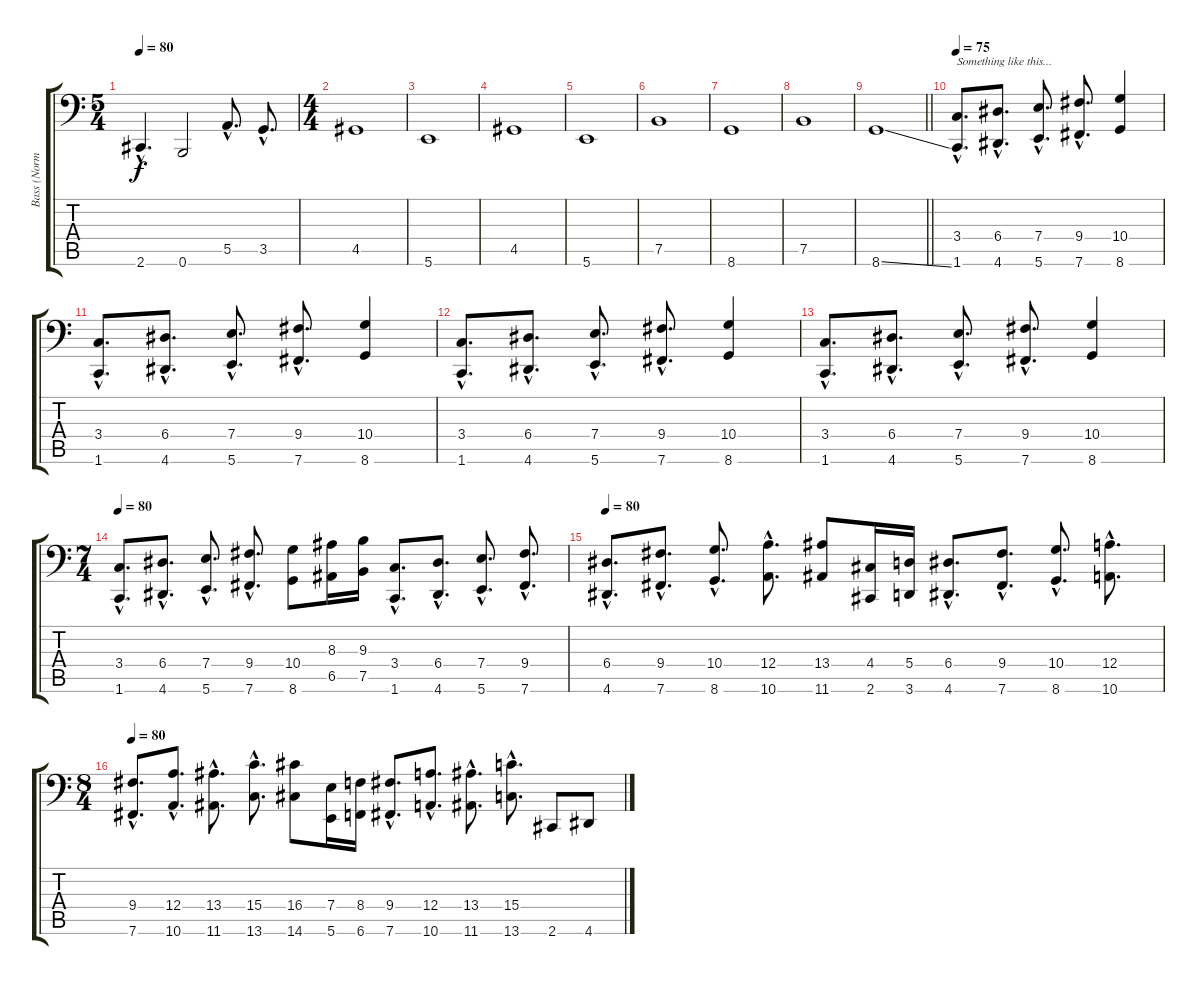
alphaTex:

\track ("Bass (Norm.)" "Bass (Norm") {instrument electricbassfinger}
\staff {score tabs}
\tuning (C3 G2 D2 A1 E1 B0) {hide}
\ts (5 4)
\tempo 80
\clef f4
\ks c
2.6{hac}.4{d dy f} 0.6.2 5.5{hac}.8{d} 3.5{hac}.8{d} |
\ts (4 4)
4.5.1 |
5.6.1 |
4.5.1 |
5.6.1 |
7.5.1 |
8.6.1 |
7.5.1 |
\barLineRight lightlight
8.6{ss}.1 |
\tempo 75
(3.4{hac} 1.6{hac}).8{d txt "Something like this..."} (6.4{hac} 4.6{hac}).8{d} (7.4{hac} 5.6{hac}).8{d} (9.4{hac} 7.6{hac}).8{d} (10.4 8.6).4 |
(3.4{hac} 1.6{hac}).8{d} (6.4{hac} 4.6{hac}).8{d} (7.4{hac} 5.6{hac}).8{d} (9.4{hac} 7.6{hac}).8{d} (10.4 8.6).4 |
(3.4{hac} 1.6{hac}).8{d} (6.4{hac} 4.6{hac}).8{d} (7.4{hac} 5.6{hac}).8{d} (9.4{hac} 7.6{hac}).8{d} (10.4 8.6).4 |
(3.4{hac} 1.6{hac}).8{d} (6.4{hac} 4.6{hac}).8{d} (7.4{hac} 5.6{hac}).8{d} (9.4{hac} 7.6{hac}).8{d} (10.4 8.6).4 |
\ts (7 4)
\tempo 80
(3.4{hac} 1.6{hac}).8{d} (6.4{hac} 4.6{hac}).8{d} (7.4{hac} 5.6{hac}).8{d} (9.4{hac} 7.6{hac}).8{d} (10.4 8.6).8 (8.3 6.5).16 (9.3 7.5).16 (3.4{hac} 1.6{hac}).8{d} (6.4{hac} 4.6{hac}).8{d} (7.4{hac} 5.6{hac}).8{d} (9.4{hac} 7.6{hac}).8{d} |
\tempo 80
(6.4{hac} 4.6{hac}).8{d} (9.4{hac} 7.6{hac}).8{d} (10.4{hac} 8.6{hac}).8{d} (12.4{hac} 10.6{hac}).8{d} (13.4 11.6).8 (4.4 2.6).16 (5.4 3.6).16 (6.4{hac} 4.6{hac}).8{d} (9.4{hac} 7.6{hac}).8{d} (10.4{hac} 8.6{hac}).8{d} (12.4{hac} 10.6{hac}).8{d} |
\ts (8 4)
\tempo 80
(9.4{hac} 7.6{hac}).8{d} (12.4{hac} 10.6{hac}).8{d} (13.4{hac} 11.6{hac}).8{d} (15.4{hac} 13.6{hac}).8{d} (16.4 14.6).8 (7.4 5.6).16 (8.4 6.6).16 (9.4{hac} 7.6{hac}).8{d} (12.4{hac} 10.6{hac}).8{d} (13.4{hac} 11.6{hac}).8{d} (15.4{hac} 13.6{hac}).8{d} 2.6.8 4.6.8
